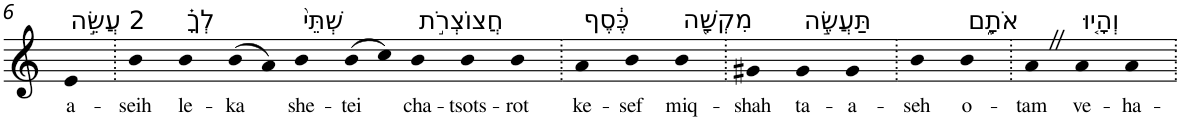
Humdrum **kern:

**kern	**text
*part1	*part1
*staff1	*staff1
*I"Piano	*
*I'Pno	*
!!LO:PB:g=z
*clefG2	*
*k[]	*
=6	=6
!LO:TX:a:t=2 עֲשֵׂ֣ה	!
!	!LO:LY:b
4e	a-
=7.	=7.
!	!LO:LY:b
4b	-seih
!LO:TX:a:t=לְךָ֗	!
!	!LO:LY:b
4b	le-
!	!LO:LY:b
(>8b	-ka
8a)	.
!LO:TX:a:t=שְׁתֵּי֙	!
!	!LO:LY:b
4b	she-
!	!LO:LY:b
(>8b	-tei
8cc)	.
!LO:TX:a:t=חֲצוֹצְרֹ֣ת	!
!	!LO:LY:b
4b	cha-
!	!LO:LY:b
4b	-tsots-
!	!LO:LY:b
4b	-rot
=8.	=8.
!LO:TX:a:t=כֶּ֔סֶף	!
!	!LO:LY:b
4a	ke-
!	!LO:LY:b
4b	-sef
!LO:TX:a:t=מִקְשָׁ֖ה	!
!	!LO:LY:b
4b	miq-
=9.	=9.
!	!LO:LY:b
4g#X	-shah
!LO:TX:a:t=תַּעֲשֶׂ֣ה	!
!	!LO:LY:b
4g#	ta-
!	!LO:LY:b
4g#	-a-
=10.	=10.
!	!LO:LY:b
4b	-seh
!LO:TX:a:t=אֹתָ֑ם	!
!	!LO:LY:b
4b	o-
=11.	=11.
!	!LO:LY:b
4aZ	-tam
!LO:TX:a:t=וְהָי֤וּ	!
!	!LO:LY:b
4a	ve-
!	!LO:LY:b
4a	-ha-
=.	=.
*-	*-
